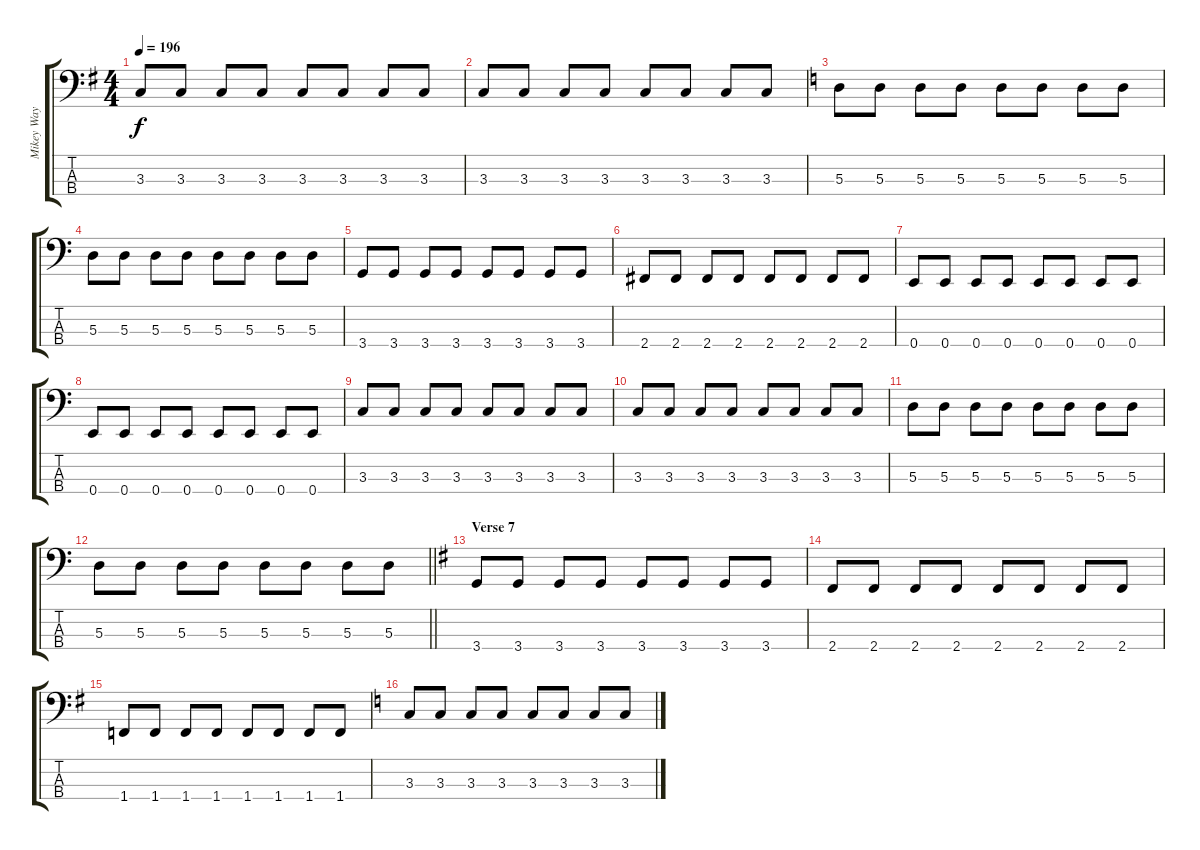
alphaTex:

\track ("Mikey Way bajo" "Mikey Way ") {instrument electricbasspick}
\staff {score tabs}
\tuning (G2 D2 A1 E1) {hide}
\ts (4 4)
\tempo 196
\clef f4
\ks eminor
3.3.8{dy f} 3.3.8 3.3.8 3.3.8 3.3.8 3.3.8 3.3.8 3.3.8 |
3.3.8 3.3.8 3.3.8 3.3.8 3.3.8 3.3.8 3.3.8 3.3.8 |
\ks c
5.3.8 5.3.8 5.3.8 5.3.8 5.3.8 5.3.8 5.3.8 5.3.8 |
5.3.8 5.3.8 5.3.8 5.3.8 5.3.8 5.3.8 5.3.8 5.3.8 |
3.4.8 3.4.8 3.4.8 3.4.8 3.4.8 3.4.8 3.4.8 3.4.8 |
2.4.8 2.4.8 2.4.8 2.4.8 2.4.8 2.4.8 2.4.8 2.4.8 |
0.4.8 0.4.8 0.4.8 0.4.8 0.4.8 0.4.8 0.4.8 0.4.8 |
0.4.8 0.4.8 0.4.8 0.4.8 0.4.8 0.4.8 0.4.8 0.4.8 |
3.3.8 3.3.8 3.3.8 3.3.8 3.3.8 3.3.8 3.3.8 3.3.8 |
3.3.8 3.3.8 3.3.8 3.3.8 3.3.8 3.3.8 3.3.8 3.3.8 |
5.3.8 5.3.8 5.3.8 5.3.8 5.3.8 5.3.8 5.3.8 5.3.8 |
\barLineRight lightlight
5.3.8 5.3.8 5.3.8 5.3.8 5.3.8 5.3.8 5.3.8 5.3.8 |
\section ("" "Verse 7")
\ks eminor
3.4.8 3.4.8 3.4.8 3.4.8 3.4.8 3.4.8 3.4.8 3.4.8 |
2.4.8 2.4.8 2.4.8 2.4.8 2.4.8 2.4.8 2.4.8 2.4.8 |
1.4.8 1.4.8 1.4.8 1.4.8 1.4.8 1.4.8 1.4.8 1.4.8 |
\ks c
3.3.8 3.3.8 3.3.8 3.3.8 3.3.8 3.3.8 3.3.8 3.3.8
